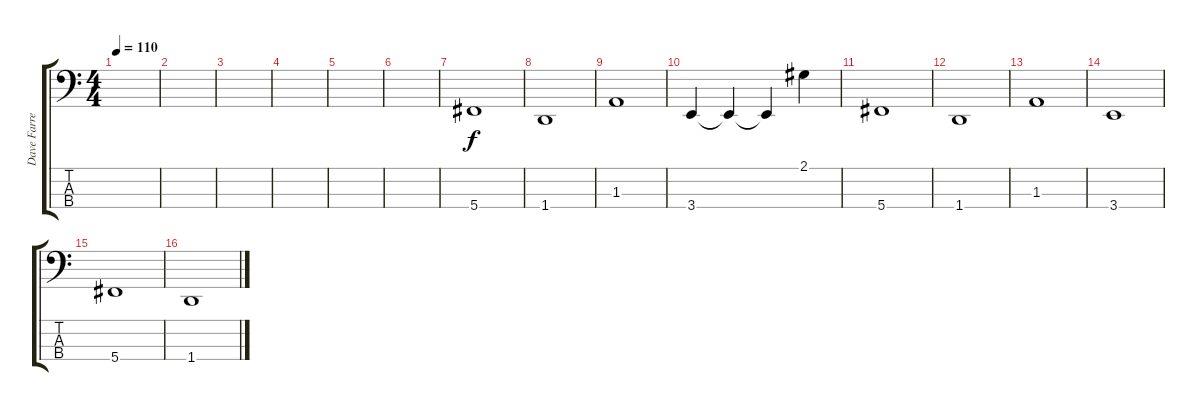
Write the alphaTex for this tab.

\track ("Dave Farrell \"Phoenix\" (Bass)" "Dave Farre") {instrument electricbasspick}
\staff {score tabs}
\tuning (Gb2 Db2 Ab1 Db1) {hide}
\ts (4 4)
\tempo 110
\clef f4
\ks c
|
|
|
|
|
|
5.4.1 |
1.4.1 |
1.3.1 |
3.4.4 3.4{t}.4 3.4{t}.4 2.1.4 |
5.4.1 |
1.4.1 |
1.3.1 |
3.4.1 |
5.4.1 |
1.4.1
